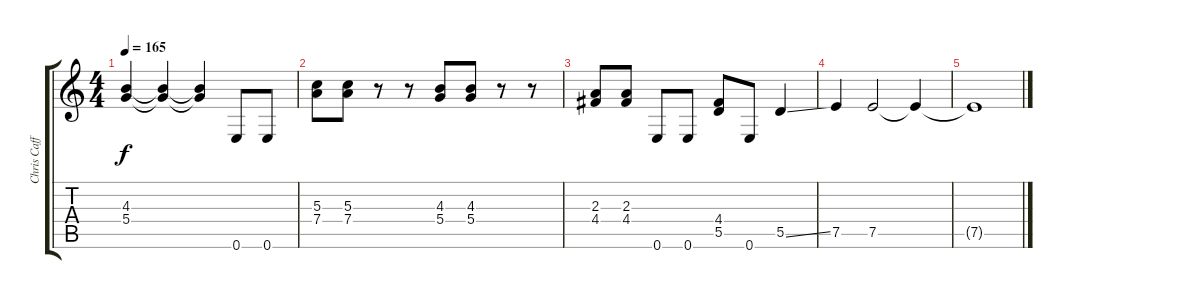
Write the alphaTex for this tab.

\track ("Chris Caffery" "Chris Caff") {instrument distortionguitar}
\staff {score tabs}
\tuning (E4 B3 G3 D3 A2 E2) {hide}
\ts (4 4)
\tempo 165
\clef g2
\ks c
(4.3{t} 5.4{t}).4{dy f} (4.3{t} 5.4{t}).4 (4.3{t} 5.4{t}).4 0.6.8 0.6.8 |
(5.3 7.4).8 (5.3 7.4).8 r.8 r.8 (4.3 5.4).8 (4.3 5.4).8 r.8 r.8 |
(2.3 4.4).8 (2.3 4.4).8 0.6.8 0.6.8 (4.4 5.5).8 0.6.8 5.5{ss}.4 |
7.5.4 7.5.2{volume 8} 7.5{t}.4 |
7.5{t}.1
